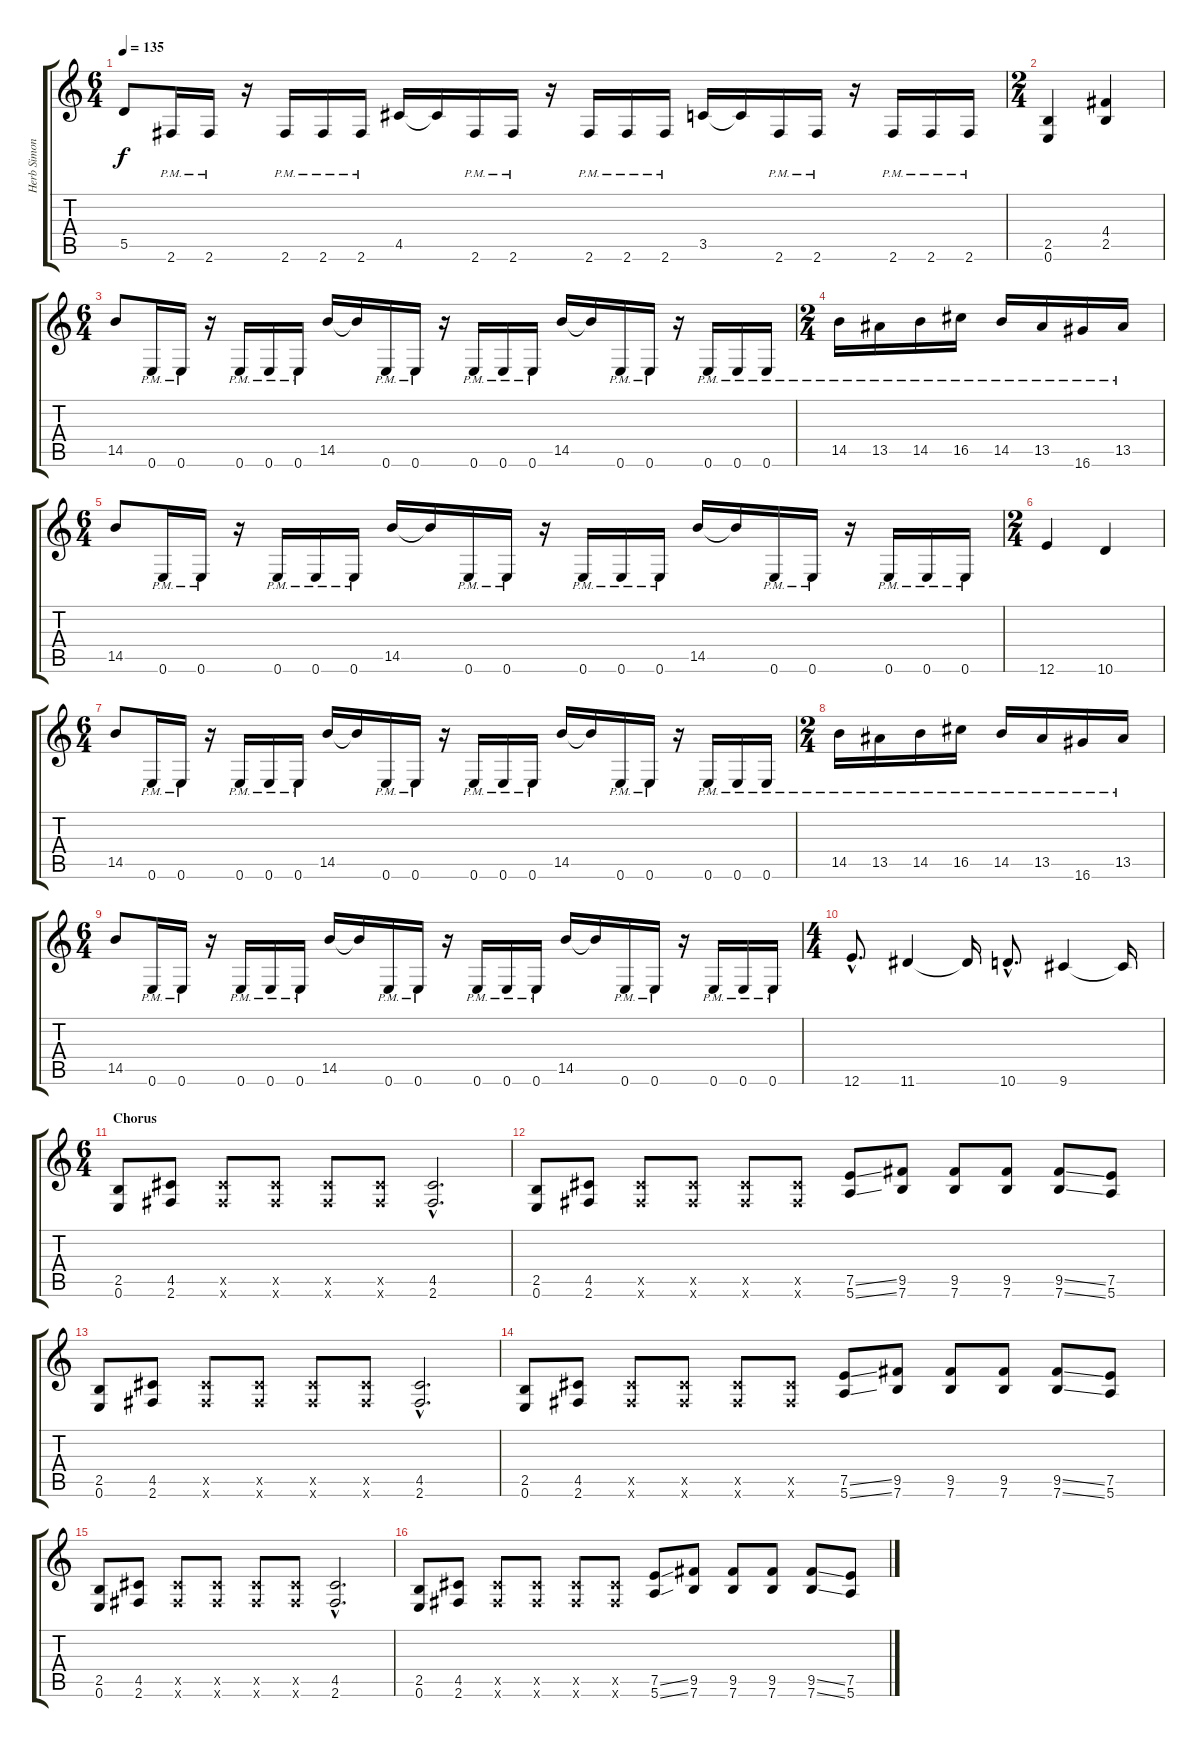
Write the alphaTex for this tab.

\track ("Herb Simonsen" "Herb Simon") {instrument distortionguitar}
\staff {score tabs}
\tuning (E4 B3 G3 D3 A2 E2) {hide}
\ts (6 4)
\tempo 135
\clef g2
\ks c
5.5.8{dy f} 2.6{pm}.16 2.6{pm}.16 r.16 2.6{pm}.16 2.6{pm}.16 2.6{pm}.16 4.5.16 4.5{t}.16 2.6{pm}.16 2.6{pm}.16 r.16 2.6{pm}.16 2.6{pm}.16 2.6{pm}.16 3.5.16 3.5{t}.16 2.6{pm}.16 2.6{pm}.16 r.16 2.6{pm}.16 2.6{pm}.16 2.6{pm}.16 |
\ts (2 4)
(2.5 0.6).4 (4.4 2.5).4 |
\ts (6 4)
14.5.8 0.6{pm}.16 0.6{pm}.16 r.16 0.6{pm}.16 0.6{pm}.16 0.6{pm}.16 14.5.16 14.5{t}.16 0.6{pm}.16 0.6{pm}.16 r.16 0.6{pm}.16 0.6{pm}.16 0.6{pm}.16 14.5.16 14.5{t}.16 0.6{pm}.16 0.6{pm}.16 r.16 0.6{pm}.16 0.6{pm}.16 0.6{pm}.16 |
\ts (2 4)
14.5{pm}.16 13.5{pm}.16 14.5{pm}.16 16.5{pm}.16 14.5{pm}.16 13.5{pm}.16 16.6{pm}.16 13.5{pm}.16 |
\ts (6 4)
14.5.8 0.6{pm}.16 0.6{pm}.16 r.16 0.6{pm}.16 0.6{pm}.16 0.6{pm}.16 14.5.16 14.5{t}.16 0.6{pm}.16 0.6{pm}.16 r.16 0.6{pm}.16 0.6{pm}.16 0.6{pm}.16 14.5.16 14.5{t}.16 0.6{pm}.16 0.6{pm}.16 r.16 0.6{pm}.16 0.6{pm}.16 0.6{pm}.16 |
\ts (2 4)
12.6.4 10.6.4 |
\ts (6 4)
14.5.8 0.6{pm}.16 0.6{pm}.16 r.16 0.6{pm}.16 0.6{pm}.16 0.6{pm}.16 14.5.16 14.5{t}.16 0.6{pm}.16 0.6{pm}.16 r.16 0.6{pm}.16 0.6{pm}.16 0.6{pm}.16 14.5.16 14.5{t}.16 0.6{pm}.16 0.6{pm}.16 r.16 0.6{pm}.16 0.6{pm}.16 0.6{pm}.16 |
\ts (2 4)
14.5{pm}.16 13.5{pm}.16 14.5{pm}.16 16.5{pm}.16 14.5{pm}.16 13.5{pm}.16 16.6{pm}.16 13.5{pm}.16 |
\ts (6 4)
14.5.8 0.6{pm}.16 0.6{pm}.16 r.16 0.6{pm}.16 0.6{pm}.16 0.6{pm}.16 14.5.16 14.5{t}.16 0.6{pm}.16 0.6{pm}.16 r.16 0.6{pm}.16 0.6{pm}.16 0.6{pm}.16 14.5.16 14.5{t}.16 0.6{pm}.16 0.6{pm}.16 r.16 0.6{pm}.16 0.6{pm}.16 0.6{pm}.16 |
\ts (4 4)
12.6{hac}.8{d} 11.6.4 11.6{t}.16 10.6{hac}.8{d} 9.6.4 9.6{t}.16 |
\ts (6 4)
\section ("" "Chorus")
(2.5 0.6).8 (4.5 2.6).8 (4.5{x} 2.6{x}).8 (4.5{x} 2.6{x}).8 (4.5{x} 2.6{x}).8 (4.5{x} 2.6{x}).8 (4.5{hac} 2.6{hac}).2{d} |
(2.5 0.6).8 (4.5 2.6).8 (4.5{x} 2.6{x}).8 (4.5{x} 2.6{x}).8 (4.5{x} 2.6{x}).8 (4.5{x} 2.6{x}).8 (7.5{ss} 5.6{ss}).8 (9.5 7.6).8 (9.5 7.6).8 (9.5 7.6).8 (9.5{ss} 7.6{ss}).8 (7.5 5.6).8 |
(2.5 0.6).8 (4.5 2.6).8 (4.5{x} 2.6{x}).8 (4.5{x} 2.6{x}).8 (4.5{x} 2.6{x}).8 (4.5{x} 2.6{x}).8 (4.5{hac} 2.6{hac}).2{d} |
(2.5 0.6).8 (4.5 2.6).8 (4.5{x} 2.6{x}).8 (4.5{x} 2.6{x}).8 (4.5{x} 2.6{x}).8 (4.5{x} 2.6{x}).8 (7.5{ss} 5.6{ss}).8 (9.5 7.6).8 (9.5 7.6).8 (9.5 7.6).8 (9.5{ss} 7.6{ss}).8 (7.5 5.6).8 |
(2.5 0.6).8 (4.5 2.6).8 (4.5{x} 2.6{x}).8 (4.5{x} 2.6{x}).8 (4.5{x} 2.6{x}).8 (4.5{x} 2.6{x}).8 (4.5{hac} 2.6{hac}).2{d} |
(2.5 0.6).8 (4.5 2.6).8 (4.5{x} 2.6{x}).8 (4.5{x} 2.6{x}).8 (4.5{x} 2.6{x}).8 (4.5{x} 2.6{x}).8 (7.5{ss} 5.6{ss}).8 (9.5 7.6).8 (9.5 7.6).8 (9.5 7.6).8 (9.5{ss} 7.6{ss}).8 (7.5 5.6).8
